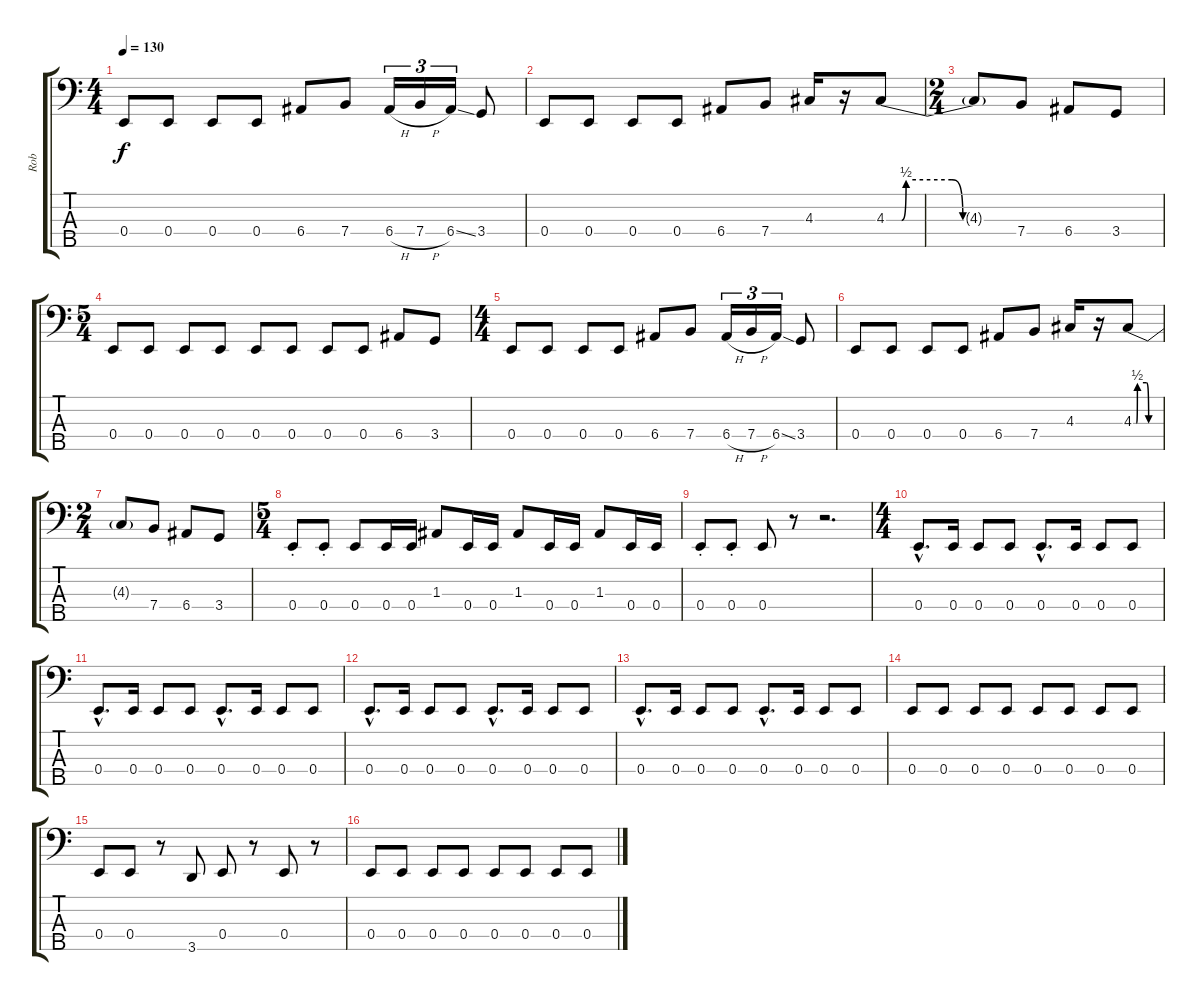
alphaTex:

\track ("Rob" "Rob") {instrument electricbassfinger}
\staff {score tabs}
\tuning (G2 D2 A1 E1 B0) {hide}
\ts (4 4)
\tempo 130
\clef f4
\ks c
0.4.8{dy f} 0.4.8 0.4.8 0.4.8 6.4.8 7.4.8 6.4{h}.16{tu (3 2)} 7.4{h}.16{tu (3 2)} 6.4{ss}.16{tu (3 2)} 3.4.8 |
0.4.8 0.4.8 0.4.8 0.4.8 6.4.8 7.4.8 4.3.16 r.16 4.3{be (custom 0 0 7 0 9 2 30 2 35 0 45 0 60 0)}.8 |
\ts (2 4)
4.3{t}.8 7.4.8 6.4.8 3.4.8 |
\ts (5 4)
0.4.8 0.4.8 0.4.8 0.4.8 0.4.8 0.4.8 0.4.8 0.4.8 6.4.8 3.4.8 |
\ts (4 4)
0.4.8 0.4.8 0.4.8 0.4.8 6.4.8 7.4.8 6.4{h}.16{tu (3 2)} 7.4{h}.16{tu (3 2)} 6.4{ss}.16{tu (3 2)} 3.4.8 |
0.4.8 0.4.8 0.4.8 0.4.8 6.4.8 7.4.8 4.3.16 r.16 4.3{be (custom 0 0 7 0 9 2 30 2 35 0 45 0 60 0)}.8 |
\ts (2 4)
4.3{t}.8 7.4.8 6.4.8 3.4.8 |
\ts (5 4)
\section ("" "")
0.4{st}.8 0.4{st}.8 0.4.8 0.4.16 0.4.16 1.3.8 0.4.16 0.4.16 1.3.8 0.4.16 0.4.16 1.3.8 0.4.16 0.4.16 |
0.4{st}.8 0.4{st}.8 0.4.8 r.8 r.2{d} |
\ts (4 4)
\section ("" "")
0.4{hac}.8{d} 0.4.16 0.4.8 0.4.8 0.4{hac}.8{d} 0.4.16 0.4.8 0.4.8 |
0.4{hac}.8{d} 0.4.16 0.4.8 0.4.8 0.4{hac}.8{d} 0.4.16 0.4.8 0.4.8 |
0.4{hac}.8{d} 0.4.16 0.4.8 0.4.8 0.4{hac}.8{d} 0.4.16 0.4.8 0.4.8 |
0.4{hac}.8{d} 0.4.16 0.4.8 0.4.8 0.4{hac}.8{d} 0.4.16 0.4.8 0.4.8 |
\section ("" "")
0.4.8 0.4.8 0.4.8 0.4.8 0.4.8 0.4.8 0.4.8 0.4.8 |
0.4.8 0.4.8 r.8 3.5.8 0.4.8 r.8 0.4.8 r.8 |
0.4.8 0.4.8 0.4.8 0.4.8 0.4.8 0.4.8 0.4.8 0.4.8
